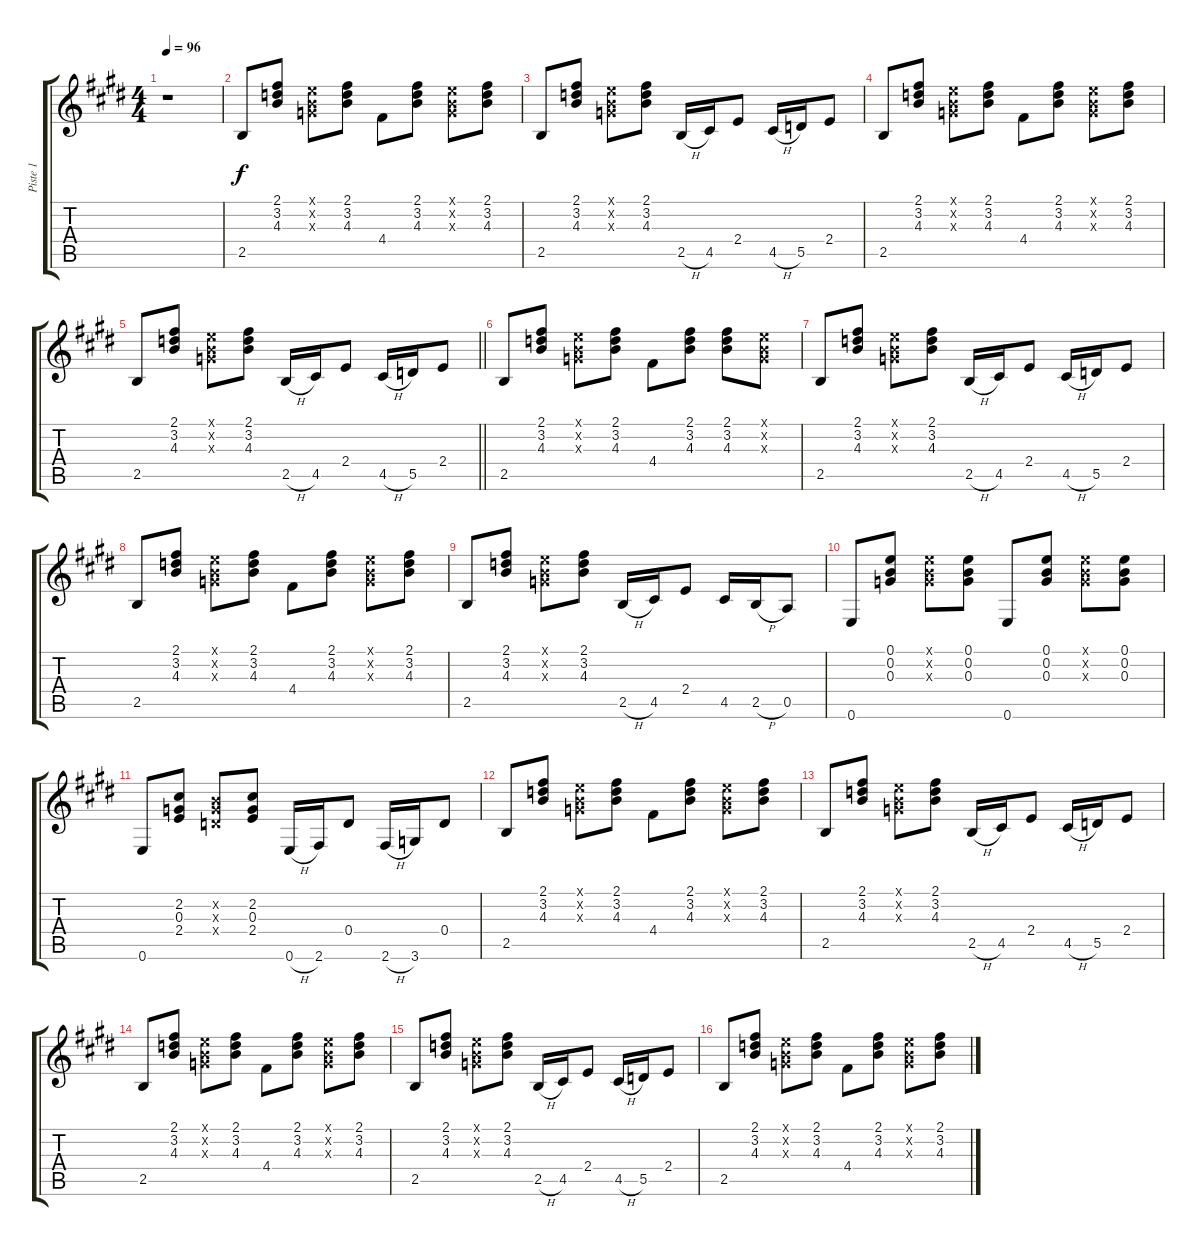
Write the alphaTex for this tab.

\track ("Piste 1" "Piste 1") {instrument acousticguitarnylon}
\staff {score tabs}
\tuning (E4 B3 G3 D3 A2 E2) {hide}
\ts (4 4)
\tempo 96
\clef g2
\ks e
r.1{dy f instrument acousticguitarnylon} |
2.5.8 (2.1 3.2 4.3).8 (0.1{x} 0.2{x} 0.3{x}).8 (2.1 3.2 4.3).8 4.4.8 (2.1 3.2 4.3).8 (0.1{x} 0.2{x} 0.3{x}).8 (2.1 3.2 4.3).8 |
2.5.8 (2.1 3.2 4.3).8 (0.1{x} 0.2{x} 0.3{x}).8 (2.1 3.2 4.3).8 2.5{h}.16 4.5.16 2.4.8 4.5{h}.16 5.5.16 2.4.8 |
2.5.8 (2.1 3.2 4.3).8 (0.1{x} 0.2{x} 0.3{x}).8 (2.1 3.2 4.3).8 4.4.8 (2.1 3.2 4.3).8 (0.1{x} 0.2{x} 0.3{x}).8 (2.1 3.2 4.3).8 |
\barLineRight lightlight
2.5.8 (2.1 3.2 4.3).8 (0.1{x} 0.2{x} 0.3{x}).8 (2.1 3.2 4.3).8 2.5{h}.16 4.5.16 2.4.8 4.5{h}.16 5.5.16 2.4.8 |
2.5.8 (2.1 3.2 4.3).8 (0.1{x} 0.2{x} 0.3{x}).8 (2.1 3.2 4.3).8 4.4.8 (2.1 3.2 4.3).8 (2.1 3.2 4.3).8 (0.1{x} 0.2{x} 0.3{x}).8 |
2.5.8 (2.1 3.2 4.3).8 (0.1{x} 0.2{x} 0.3{x}).8 (2.1 3.2 4.3).8 2.5{h}.16 4.5.16 2.4.8 4.5{h}.16 5.5.16 2.4.8 |
2.5.8 (2.1 3.2 4.3).8 (0.1{x} 0.2{x} 0.3{x}).8 (2.1 3.2 4.3).8 4.4.8 (2.1 3.2 4.3).8 (0.1{x} 0.2{x} 0.3{x}).8 (2.1 3.2 4.3).8 |
2.5.8 (2.1 3.2 4.3).8 (0.1{x} 0.2{x} 0.3{x}).8 (2.1 3.2 4.3).8 2.5{h}.16 4.5.16 2.4.8 4.5.16 2.5{h}.16 0.5.8 |
0.6.8 (0.1 0.2 0.3).8 (0.1{x} 0.2{x} 0.3{x}).8 (0.1 0.2 0.3).8 0.6.8 (0.1 0.2 0.3).8 (0.1{x} 0.2{x} 0.3{x}).8 (0.1 0.2 0.3).8 |
0.6.8 (2.2 0.3 2.4).8 (0.2{x} 0.3{x} 0.4{x}).8 (2.2 0.3 2.4).8 0.6{h}.16 2.6.16 0.4.8 2.6{h}.16 3.6.16 0.4.8 |
2.5.8 (2.1 3.2 4.3).8 (0.1{x} 0.2{x} 0.3{x}).8 (2.1 3.2 4.3).8 4.4.8 (2.1 3.2 4.3).8 (0.1{x} 0.2{x} 0.3{x}).8 (2.1 3.2 4.3).8 |
2.5.8 (2.1 3.2 4.3).8 (0.1{x} 0.2{x} 0.3{x}).8 (2.1 3.2 4.3).8 2.5{h}.16 4.5.16 2.4.8 4.5{h}.16 5.5.16 2.4.8 |
2.5.8 (2.1 3.2 4.3).8 (0.1{x} 0.2{x} 0.3{x}).8 (2.1 3.2 4.3).8 4.4.8 (2.1 3.2 4.3).8 (0.1{x} 0.2{x} 0.3{x}).8 (2.1 3.2 4.3).8 |
2.5.8 (2.1 3.2 4.3).8 (0.1{x} 0.2{x} 0.3{x}).8 (2.1 3.2 4.3).8 2.5{h}.16 4.5.16 2.4.8 4.5{h}.16 5.5.16 2.4.8 |
2.5.8 (2.1 3.2 4.3).8 (0.1{x} 0.2{x} 0.3{x}).8 (2.1 3.2 4.3).8 4.4.8 (2.1 3.2 4.3).8 (0.1{x} 0.2{x} 0.3{x}).8 (2.1 3.2 4.3).8
